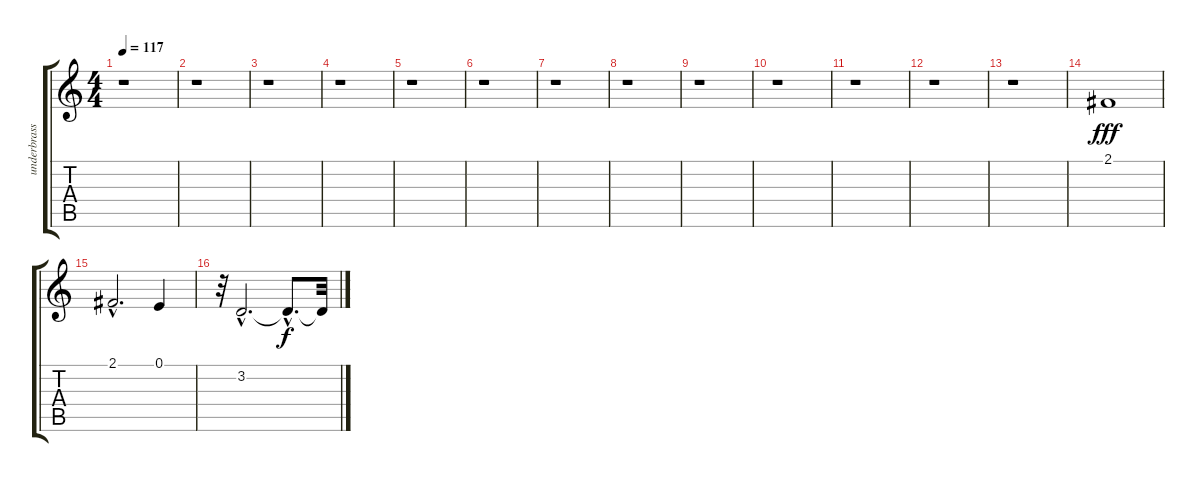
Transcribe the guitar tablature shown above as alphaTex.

\track ("underbrass" "underbrass") {instrument synthbrass1}
\staff {score tabs}
\tuning (E4 B3 G3 D3 A2 E2) {hide}
\ts (4 4)
\tempo 117
\clef g2
\ks c
r.1{dy fff instrument synthbrass1} |
r.1 |
r.1{volume 16 instrument synthbrass1} |
r.1 |
r.1 |
r.1 |
r.1 |
r.1 |
r.1 |
r.1 |
r.1 |
r.1 |
r.1 |
2.1.1 |
2.1{hac}.2{d} 0.1.4 |
r.32 3.2{hac}.2{d} 3.2{hac t}.8{d dy f} 3.2{t}.32
